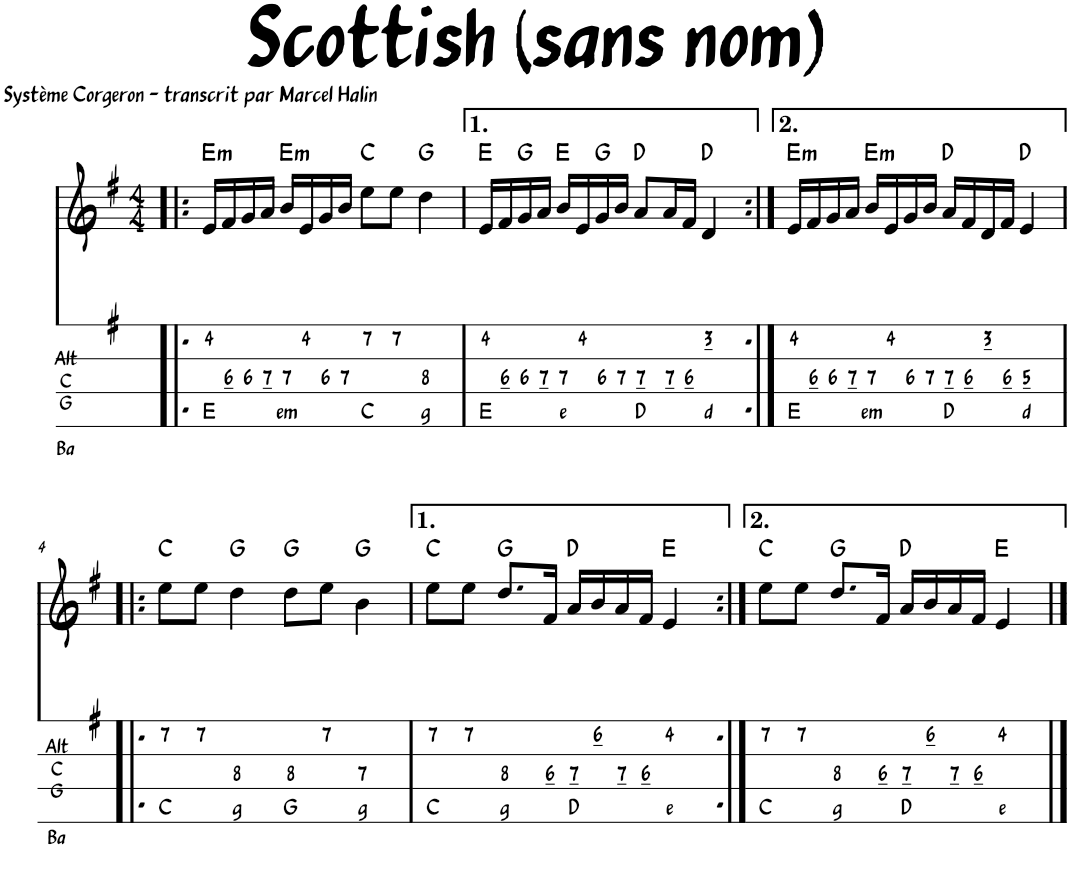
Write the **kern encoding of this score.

**kern	**text	**text	**text	**text	**kern	**text	**text	**text	**harte
*part2	*part2	*part2	*part2	*part2	*part1	*part1	*part1	*part1	*part1
*staff2	*staff2	*staff2	*staff2	*staff2	*staff1	*staff1	*staff1	*staff1	*
*I"Alt C G  Ba	*	*	*	*	*I"Accordion	*	*	*	*
*I'Alt C G  Ba	*	*	*	*	*I'Acc	*	*	*	*
*stria4	*	*	*	*	*	*	*	*	*
*clefG2	*	*	*	*	*clefG2	*	*	*	*
*k[f#]	*	*	*	*	*k[f#]	*	*	*	*
*M4/4	*	*	*	*	*M4/4	*	*	*	*
=1!|:	=1!|:	=1!|:	=1!|:	=1!|:	=1!|:	=1!|:	=1!|:	=1!|:	=1!|:
!	!	!	!	!LO:LY:b	!	!	!LO:LY:b	!	!LO:H:kt=m
4ryy	.	.	.	E	16e/LL	.	4	.	E:min
!	!	!	!	!	!	!	!	!LO:LY:b	!
.	.	.	.	.	16f#/	.	.	6	.
!	!	!	!	!	!	!	!	!LO:LY:b	!
.	.	.	.	.	16g/	.	.	6	.
!	!	!	!	!	!	!	!	!LO:LY:b	!
.	.	.	.	.	16a/JJ	.	.	7	.
!	!	!	!	!LO:LY:b	!	!	!	!LO:LY:b	!LO:H:kt=m
4ryy	.	.	.	em	16b/LL	.	.	7	E:min
!	!	!	!	!	!	!	!LO:LY:b	!	!
.	.	.	.	.	16e/	.	4	.	.
!	!	!	!	!	!	!	!	!LO:LY:b	!
.	.	.	.	.	16g/	.	.	6	.
!	!	!	!	!	!	!	!	!LO:LY:b	!
.	.	.	.	.	16b/JJ	.	.	7	.
!	!	!	!	!LO:LY:b	!	!	!LO:LY:b	!	!
4ryy	.	.	.	C	8ee\L	.	7	.	C:maj
!	!	!	!	!	!	!	!LO:LY:b	!	!
.	.	.	.	.	8ee\J	.	7	.	.
!	!	!	!	!LO:LY:b	!	!	!	!LO:LY:b	!
4ryy	.	.	.	g	4dd\	.	.	8	G:maj
=2	=2	=2	=2	=2	=2	=2	=2	=2	=2
!	!	!	!	!LO:LY:b	!	!	!LO:LY:b	!	!
4ryy	.	.	.	E	16e/LL	.	4	.	E:maj
!	!	!	!	!	!	!	!	!LO:LY:b	!
.	.	.	.	.	16f#/	.	.	6	.
!	!	!	!	!	!	!	!	!LO:LY:b	!
.	.	.	.	.	16g/	.	.	6	G:maj
!	!	!	!	!	!	!	!	!LO:LY:b	!
.	.	.	.	.	16a/JJ	.	.	7	.
!	!	!	!	!LO:LY:b	!	!	!	!LO:LY:b	!
4ryy	.	.	.	e	16b/LL	.	.	7	E:maj
!	!	!	!	!	!	!	!LO:LY:b	!	!
.	.	.	.	.	16e/	.	4	.	.
!	!	!	!	!	!	!	!	!LO:LY:b	!
.	.	.	.	.	16g/	.	.	6	G:maj
!	!	!	!	!	!	!	!	!LO:LY:b	!
.	.	.	.	.	16b/JJ	.	.	7	.
!	!	!	!	!LO:LY:b	!	!	!	!LO:LY:b	!
4ryy	.	.	.	D	8a/L	.	.	7	D:maj
!	!	!	!	!	!	!	!	!LO:LY:b	!
.	.	.	.	.	16a/L	.	.	7	.
!	!	!	!	!	!	!	!	!LO:LY:b	!
.	.	.	.	.	16f#/JJ	.	.	6	.
!	!	!	!	!LO:LY:b	!	!	!LO:LY:b	!	!
4ryy	.	.	.	d	4d/	.	3	.	D:maj
=3:|!	=3:|!	=3:|!	=3:|!	=3:|!	=3:|!	=3:|!	=3:|!	=3:|!	=3:|!
!	!	!	!	!LO:LY:b	!	!	!LO:LY:b	!	!LO:H:kt=m
4ryy	.	.	.	E	16e/LL	.	4	.	E:min
!	!	!	!	!	!	!	!	!LO:LY:b	!
.	.	.	.	.	16f#/	.	.	6	.
!	!	!	!	!	!	!	!	!LO:LY:b	!
.	.	.	.	.	16g/	.	.	6	.
!	!	!	!	!	!	!	!	!LO:LY:b	!
.	.	.	.	.	16a/JJ	.	.	7	.
!	!	!	!	!LO:LY:b	!	!	!	!LO:LY:b	!LO:H:kt=m
4ryy	.	.	.	em	16b/LL	.	.	7	E:min
!	!	!	!	!	!	!	!LO:LY:b	!	!
.	.	.	.	.	16e/	.	4	.	.
!	!	!	!	!	!	!	!	!LO:LY:b	!
.	.	.	.	.	16g/	.	.	6	.
!	!	!	!	!	!	!	!	!LO:LY:b	!
.	.	.	.	.	16b/JJ	.	.	7	.
!	!	!	!	!LO:LY:b	!	!	!	!LO:LY:b	!
4ryy	.	.	.	D	16a/LL	.	.	7	D:maj
!	!	!	!	!	!	!	!	!LO:LY:b	!
.	.	.	.	.	16f#/	.	.	6	.
!	!	!	!	!	!	!	!LO:LY:b	!	!
.	.	.	.	.	16d/	.	3	.	.
!	!	!	!	!	!	!	!	!LO:LY:b	!
.	.	.	.	.	16f#/JJ	.	.	6	.
!	!	!	!	!LO:LY:b	!	!	!	!LO:LY:b	!
4ryy	.	.	.	d	4e/	.	.	5	D:maj
!!LO:LB:g=z
=4!|:	=4!|:	=4!|:	=4!|:	=4!|:	=4!|:	=4!|:	=4!|:	=4!|:	=4!|:
!	!	!	!	!LO:LY:b	!	!	!LO:LY:b	!	!
4ryy	.	.	.	C	8ee\L	.	7	.	C:maj
!	!	!	!	!	!	!	!LO:LY:b	!	!
.	.	.	.	.	8ee\J	.	7	.	.
!	!	!	!	!LO:LY:b	!	!	!	!LO:LY:b	!
4ryy	.	.	.	g	4dd\	.	.	8	G:maj
!	!	!	!	!LO:LY:b	!	!	!	!LO:LY:b	!
4ryy	.	.	.	G	8dd\L	.	.	8	G:maj
!	!	!	!	!	!	!	!LO:LY:b	!	!
.	.	.	.	.	8ee\J	.	7	.	.
!	!	!	!	!LO:LY:b	!	!	!	!LO:LY:b	!
4ryy	.	.	.	g	4b\	.	.	7	G:maj
=5	=5	=5	=5	=5	=5	=5	=5	=5	=5
!	!	!	!	!LO:LY:b	!	!	!LO:LY:b	!	!
4ryy	.	.	.	C	8ee\L	.	7	.	C:maj
!	!	!	!	!	!	!	!LO:LY:b	!	!
.	.	.	.	.	8ee\J	.	7	.	.
!	!	!	!	!LO:LY:b	!	!	!	!LO:LY:b	!
4ryy	.	.	.	g	8.dd/L	.	.	8	G:maj
!	!	!	!	!	!	!	!	!LO:LY:b	!
.	.	.	.	.	16f#/Jk	.	.	6	.
!	!	!	!	!LO:LY:b	!	!	!	!LO:LY:b	!
4ryy	.	.	.	D	16a/LL	.	.	7	D:maj
!	!	!	!	!	!	!	!LO:LY:b	!	!
.	.	.	.	.	16b/	.	6	.	.
!	!	!	!	!	!	!	!	!LO:LY:b	!
.	.	.	.	.	16a/	.	.	7	.
!	!	!	!	!	!	!	!	!LO:LY:b	!
.	.	.	.	.	16f#/JJ	.	.	6	.
!	!	!	!	!LO:LY:b	!	!	!LO:LY:b	!	!
4ryy	.	.	.	e	4e/	.	4	.	E:maj
=6:|!	=6:|!	=6:|!	=6:|!	=6:|!	=6:|!	=6:|!	=6:|!	=6:|!	=6:|!
!	!	!	!	!LO:LY:b	!	!	!LO:LY:b	!	!
4ryy	.	.	.	C	8ee\L	.	7	.	C:maj
!	!	!	!	!	!	!	!LO:LY:b	!	!
.	.	.	.	.	8ee\J	.	7	.	.
!	!	!	!	!LO:LY:b	!	!	!	!LO:LY:b	!
4ryy	.	.	.	g	8.dd/L	.	.	8	G:maj
!	!	!	!	!	!	!	!	!LO:LY:b	!
.	.	.	.	.	16f#/Jk	.	.	6	.
!	!	!	!	!LO:LY:b	!	!	!	!LO:LY:b	!
4ryy	.	.	.	D	16a/LL	.	.	7	D:maj
!	!	!	!	!	!	!	!LO:LY:b	!	!
.	.	.	.	.	16b/	.	6	.	.
!	!	!	!	!	!	!	!	!LO:LY:b	!
.	.	.	.	.	16a/	.	.	7	.
!	!	!	!	!	!	!	!	!LO:LY:b	!
.	.	.	.	.	16f#/JJ	.	.	6	.
!	!	!	!	!LO:LY:b	!	!	!LO:LY:b	!	!
4ryy	.	.	.	e	4e/	.	4	.	E:maj
==	==	==	==	==	==	==	==	==	==
*-	*-	*-	*-	*-	*-	*-	*-	*-	*-
